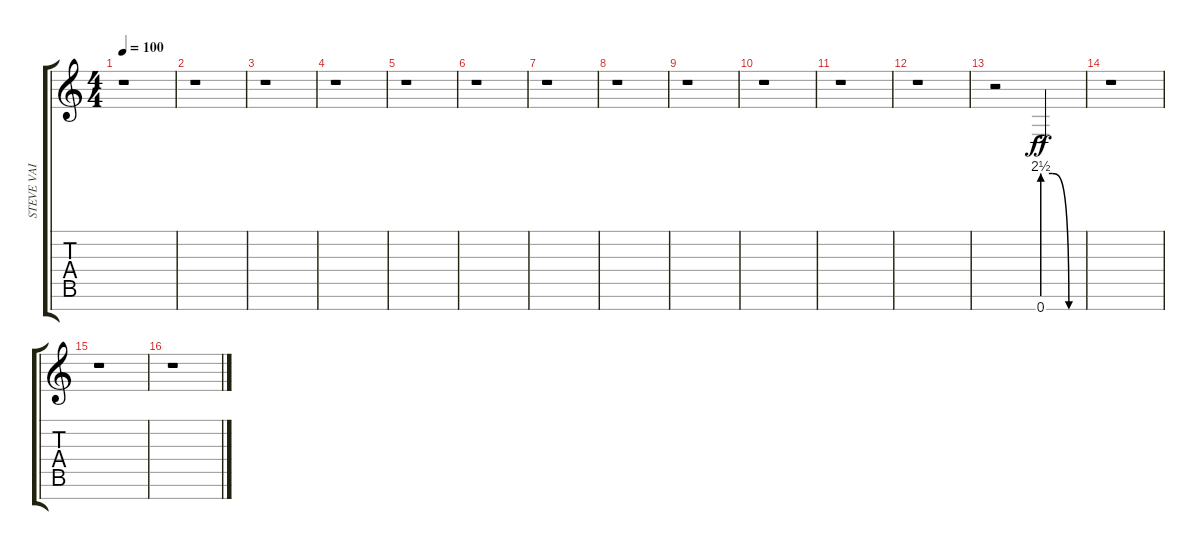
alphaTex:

\track ("STEVE VAI (PART)" "STEVE VAI ") {instrument overdrivenguitar}
\staff {score tabs}
\tuning (E4 B3 G3 D3 A2 E2 B1) {hide}
\ts (4 4)
\tempo 100
\clef g2
\ks c
r.1{dy f} |
r.1 |
r.1 |
r.1 |
r.1 |
r.1 |
r.1 |
r.1 |
r.1 |
r.1 |
r.1 |
r.1 |
r.2 0.7{be (custom 0 10 15 10 40 0 60 0)}.2{dy ff} |
r.1 |
r.1 |
r.1
